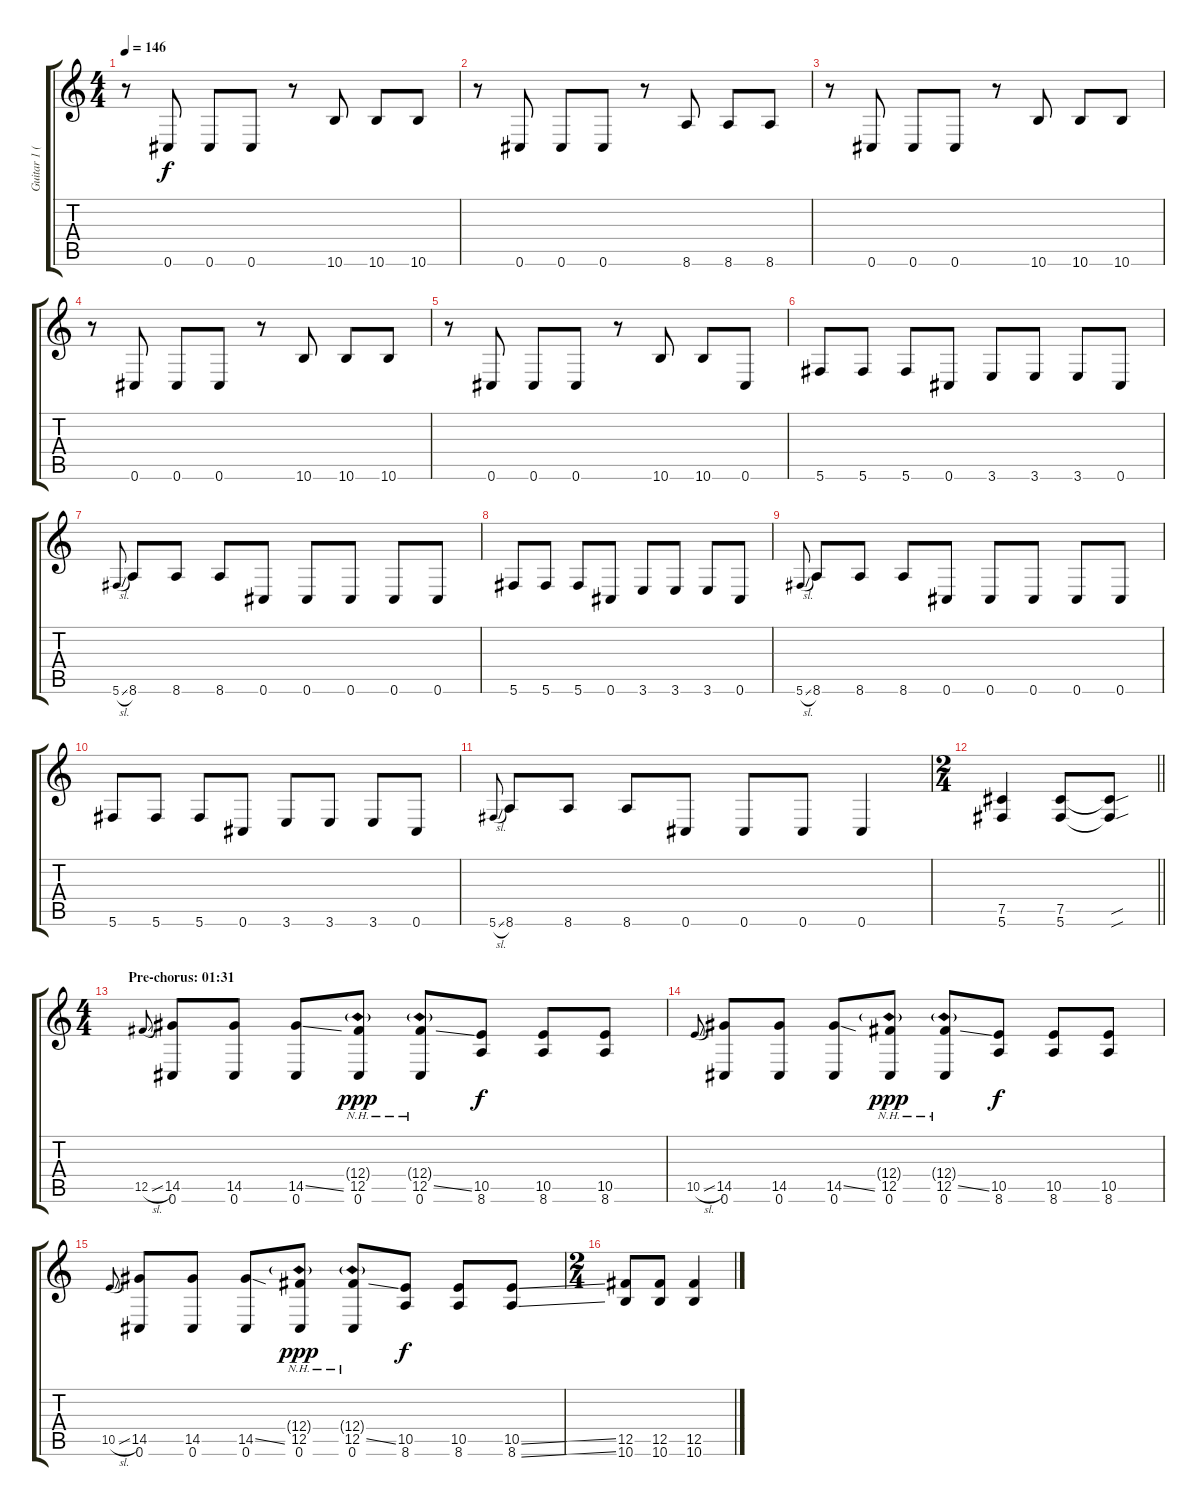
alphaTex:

\track ("Guitar 1 (Distortion)" "Guitar 1 (") {instrument distortionguitar}
\staff {score tabs}
\tuning (Db4 Ab3 E3 B2 Gb2 Db2) {hide}
\ts (4 4)
\tempo 146
\clef g2
\ks c
r.8{dy f} 0.6.8 0.6.8 0.6.8 r.8 10.6.8 10.6.8 10.6.8 |
r.8 0.6.8 0.6.8 0.6.8 r.8 8.6.8 8.6.8 8.6.8 |
r.8 0.6.8 0.6.8 0.6.8 r.8 10.6.8 10.6.8 10.6.8 |
r.8 0.6.8 0.6.8 0.6.8 r.8 10.6.8 10.6.8 10.6.8 |
r.8 0.6.8 0.6.8 0.6.8 r.8 10.6.8 10.6.8 0.6.8 |
5.6.8 5.6.8 5.6.8 0.6.8 3.6.8 3.6.8 3.6.8 0.6.8 |
5.6{sl}.8{gr onbeat} 8.6.8 8.6.8 8.6.8 0.6.8 0.6.8 0.6.8 0.6.8 0.6.8 |
5.6.8 5.6.8 5.6.8 0.6.8 3.6.8 3.6.8 3.6.8 0.6.8 |
5.6{sl}.8{gr onbeat} 8.6.8 8.6.8 8.6.8 0.6.8 0.6.8 0.6.8 0.6.8 0.6.8 |
5.6.8 5.6.8 5.6.8 0.6.8 3.6.8 3.6.8 3.6.8 0.6.8 |
5.6{sl}.8{gr onbeat} 8.6.8 8.6.8 8.6.8 0.6.8 0.6.8 0.6.8 0.6.4 |
\ts (2 4)
\barLineRight lightlight
(7.5 5.6).4 (7.5 5.6).8 (7.5{sou t} 5.6{sou t}).8 |
\ts (4 4)
\section ("" "Pre-chorus: 01:31")
12.5{sl}.8{gr onbeat} (14.5 0.6).8 (14.5 0.6).8 (14.5{ss} 0.6).8 (12.4{nh g} 12.5 0.6).8{dy ppp} (12.4{nh g} 12.5{ss} 0.6).8 (10.5 8.6).8{dy f} (10.5 8.6).8 (10.5 8.6).8 |
10.5{sl}.8{gr onbeat} (14.5 0.6).8 (14.5 0.6).8 (14.5{ss} 0.6).8 (12.4{nh g} 12.5 0.6).8{dy ppp} (12.4{nh g} 12.5{ss} 0.6).8 (10.5 8.6).8{dy f} (10.5 8.6).8 (10.5 8.6).8 |
10.5{sl}.8{gr onbeat} (14.5 0.6).8 (14.5 0.6).8 (14.5{ss} 0.6).8 (12.4{nh g} 12.5 0.6).8{dy ppp} (12.4{nh g} 12.5{ss} 0.6).8 (10.5 8.6).8{dy f} (10.5 8.6).8 (10.5{ss} 8.6{ss}).8 |
\ts (2 4)
(12.5 10.6).8 (12.5 10.6).8 (12.5 10.6).4
